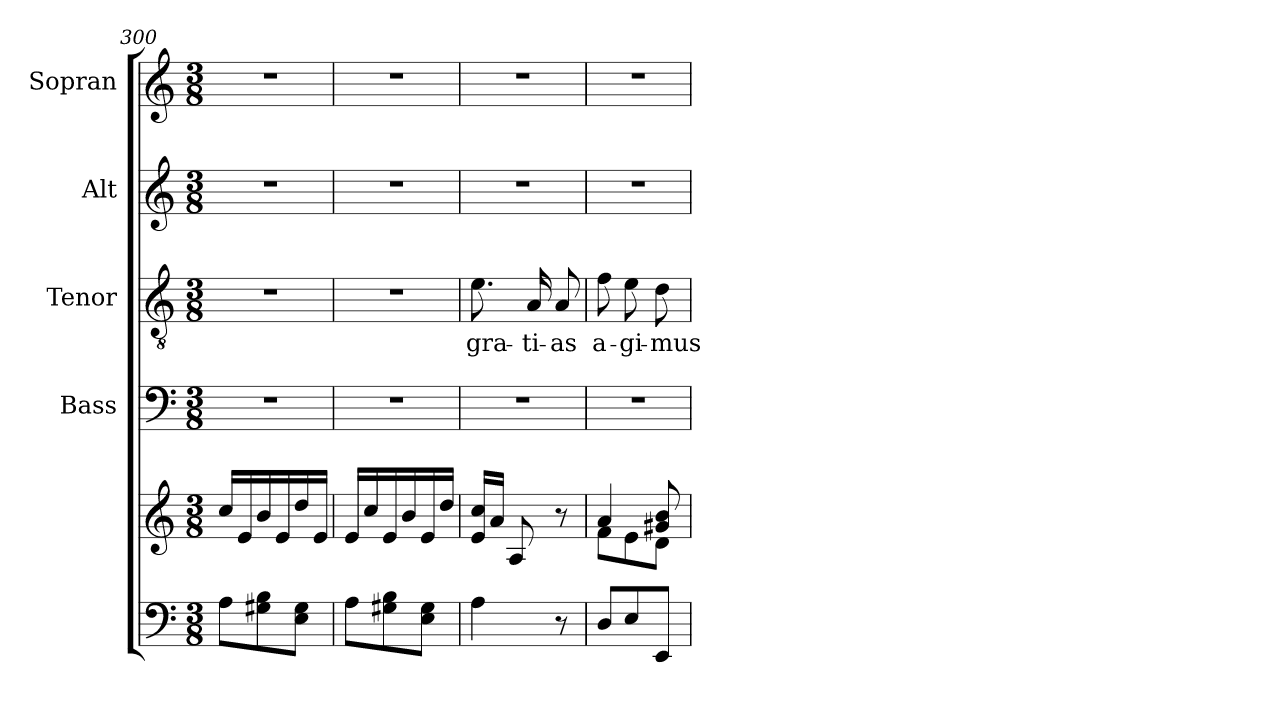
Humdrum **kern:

**kern	**kern	**kern	**kern	**text	**kern	**kern
*part5	*part5	*part4	*part3	*part3	*part2	*part1
*staff6	*staff5	*staff4	*staff3	*staff3	*staff2	*staff1
*	*	*I"Bass	*I"Tenor	*	*I"Alt	*I"Sopran
*	*	*I'B.	*I'T.	*	*I'A.	*I'S.
*clefF4	*clefG2	*clefF4	*clefGv2	*	*clefG2	*clefG2
*k[]	*k[]	*k[]	*k[]	*	*k[]	*k[]
*C:	*C:	*C:	*C:	*	*C:	*C:
*M3/8	*M3/8	*M3/8	*M3/8	*	*M3/8	*M3/8
=300	=300	=300	=300	=300	=300	=300
8A\L	16cc/LL	4.r	4.r	.	4.r	4.r
.	16e/	.	.	.	.	.
8G#X\ 8B\	16b/	.	.	.	.	.
.	16e/	.	.	.	.	.
8E\ 8G#\J	16dd/	.	.	.	.	.
.	16e/JJ	.	.	.	.	.
=301	=301	=301	=301	=301	=301	=301
8A\L	16e/LL	4.r	4.r	.	4.r	4.r
.	16cc/	.	.	.	.	.
8G#X\ 8B\	16e/	.	.	.	.	.
.	16b/	.	.	.	.	.
8E\ 8G#\J	16e/	.	.	.	.	.
.	16dd/JJ	.	.	.	.	.
=302	=302	=302	=302	=302	=302	=302
!	!	!	!	!LO:LY:b	!	!
4A\	16e/ 16cc/LL	4.r	8.e\	gra-	4.r	4.r
.	16a/JJ	.	.	.	.	.
.	8A/	.	.	.	.	.
!	!	!	!	!LO:LY:b	!	!
.	.	.	16A/	-ti-	.	.
!	!	!	!	!LO:LY:b	!	!
8r	8r	.	8A/	-as	.	.
=303	=303	=303	=303	=303	=303	=303
*	*^	*	*	*	*	*
!	!	!	!	!	!LO:LY:b	!	!
8D/L	4a/	8f\L	4.r	8f\	a-	4.r	4.r
!	!	!	!	!	!LO:LY:b	!	!
8E/	.	8e\	.	8e\	-gi-	.	.
!	!	!	!	!	!LO:LY:b	!	!
8EE/J	8g#X/ 8b/	8d\J	.	8d\	-mus	.	.
*	*v	*v	*	*	*	*	*
=	=	=	=	=	=	=
*-	*-	*-	*-	*-	*-	*-
